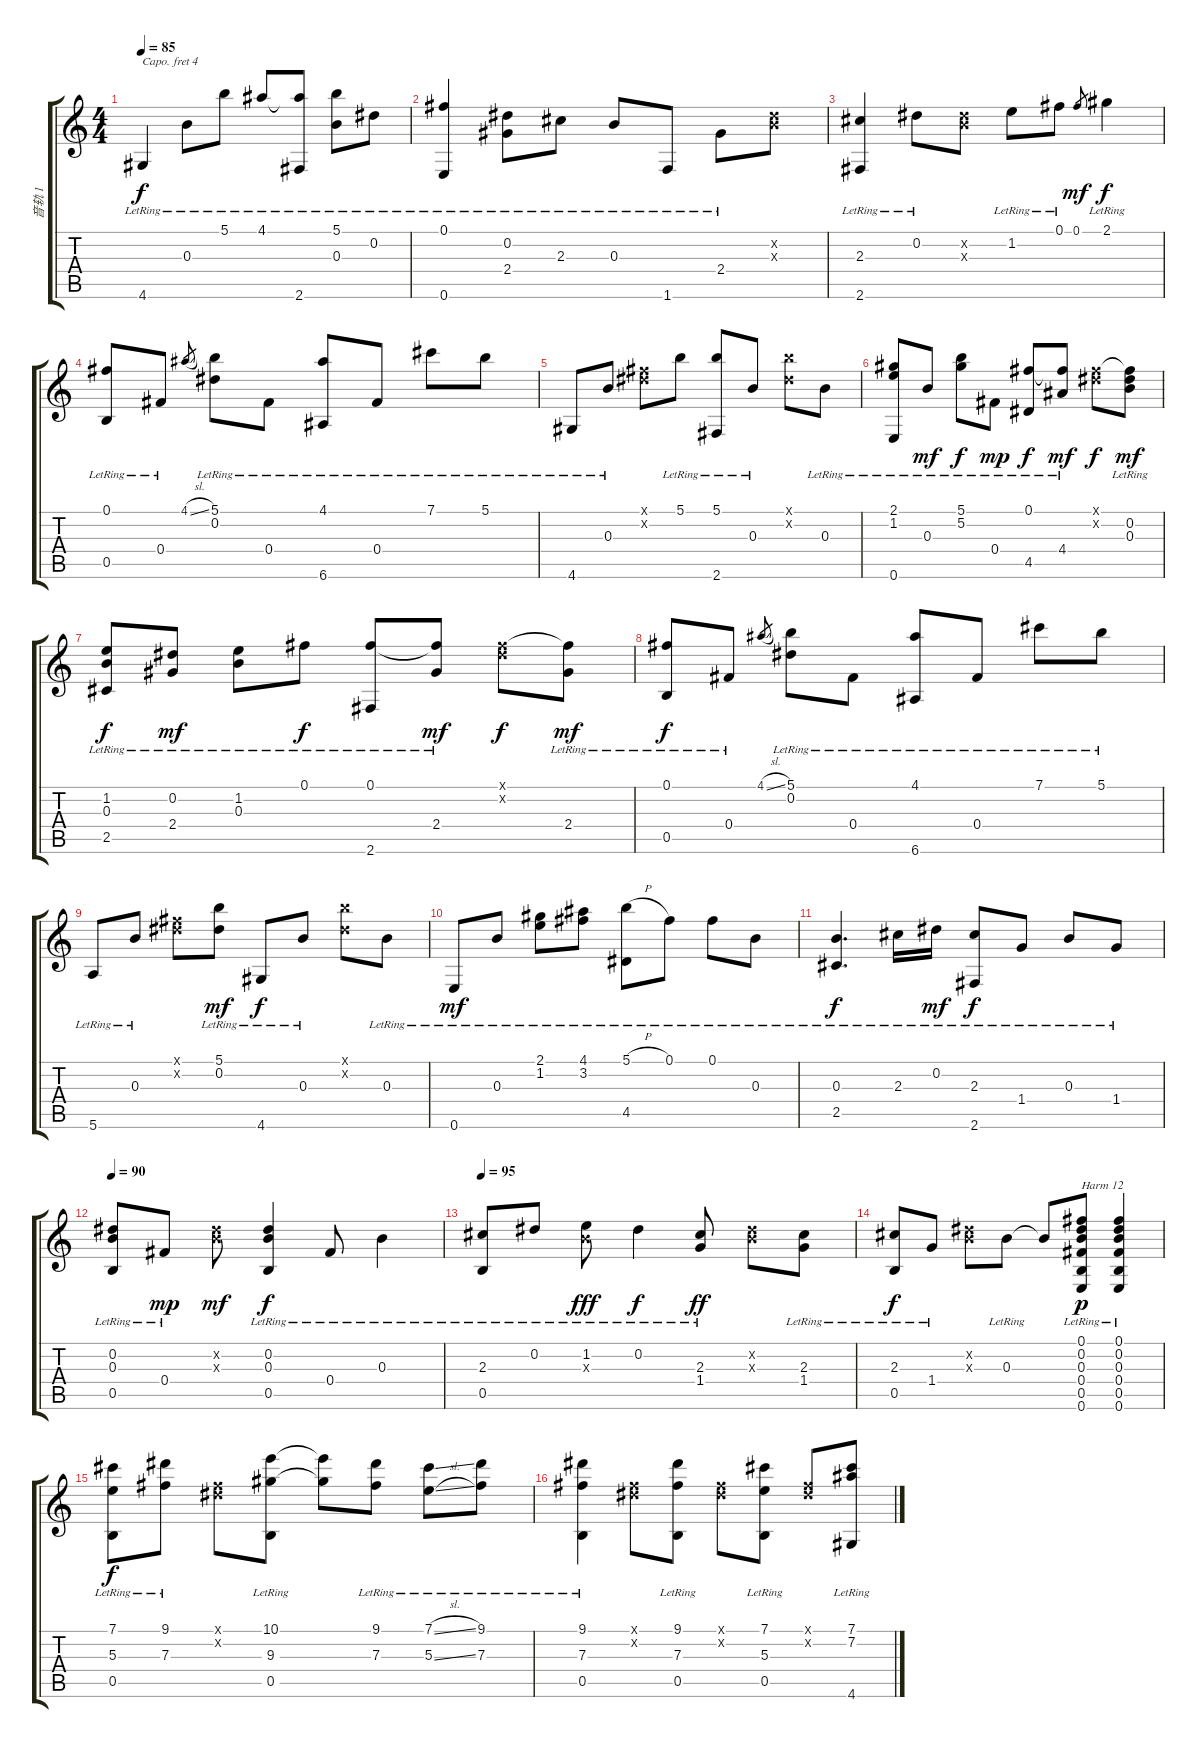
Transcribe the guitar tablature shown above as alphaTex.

\track ("音轨 1" "音轨 1") {instrument acousticguitarnylon}
\staff {score tabs}
\capo 4
\tuning (D4 B3 G3 D3 G2 C2) {hide}
\ts (4 4)
\tempo 85
\clef g2
\ks c
4.6{lr}.4{dy f} 0.3{lr}.8 5.1{lr}.8 4.1{lr}.8 (4.1{t} 2.6{lr}).8 (5.1{lr} 0.3{lr}).8 0.2{lr}.8 |
(0.1{lr} 0.6{lr}).4 (0.2{lr} 2.4{lr}).8 2.3{lr}.8 0.3{lr}.8 1.6{lr}.8 2.4{lr}.8 (0.2{x} 0.3{x}).8 |
(2.3{lr} 2.6{lr}).4 0.2{lr}.8 (0.2{x} 0.3{x}).8 1.2{lr}.8 0.1{lr}.8 0.1.8{gr dy mf} 2.1{lr}.4{dy f} |
(0.1{lr} 0.5{lr}).8 0.4{lr}.8 4.1{sl}.8{gr} (5.1{lr} 0.2{lr}).8 0.4{lr}.8 (4.1{lr} 6.6{lr}).8 0.4{lr}.8 7.1{lr}.8 5.1{lr}.8 |
4.6{lr}.8 0.3{lr}.8 (0.1{x} 0.2{x}).8 5.1{lr}.8 (5.1{lr} 2.6{lr}).8 0.3{lr}.8 (5.1{x} 0.2{x}).8 0.3{lr}.8 |
(2.1{lr} 1.2{lr} 0.6{lr}).8 0.3{lr}.8{dy mf} (5.1{lr} 5.2{lr}).8{dy f} 0.4{lr}.8{dy mp} (0.1{lr} 4.5{lr}).8{dy f} (0.1{t} 4.4{lr}).8{dy mf} (0.1{x} 0.2{x}).8{dy f} (0.1{t} 0.2{lr} 0.3{lr}).8{dy mf} |
(1.2{lr} 0.3{lr} 2.5{lr}).8{dy f} (0.2{lr} 2.4{lr}).8{dy mf} (1.2{lr} 0.3{lr}).8 0.1{lr}.8{dy f} (0.1{lr} 2.6{lr}).8 (0.1{t} 2.4{lr}).8{dy mf} (0.1{x} 0.2{x}).8{dy f} (0.1{t} 2.4{lr}).8{dy mf} |
(0.1{lr} 0.5{lr}).8{dy f} 0.4{lr}.8 4.1{sl}.8{gr} (5.1{lr} 0.2{lr}).8 0.4{lr}.8 (4.1{lr} 6.6{lr}).8 0.4{lr}.8 7.1{lr}.8 5.1{lr}.8 |
5.6{lr}.8 0.3{lr}.8 (0.1{x} 0.2{x}).8 (5.1{lr} 0.2).8{dy mf} 4.6{lr}.8{dy f} 0.3{lr}.8 (5.1{x} 0.2{x}).8 0.3{lr}.8 |
0.6{lr}.8{dy mf} 0.3{lr}.8 (2.1{lr} 1.2{lr}).8 (4.1{lr} 3.2{lr}).8 (5.1{h lr} 4.5{lr}).8 0.1{lr}.8 0.1{lr}.8 0.3{lr}.8 |
(0.3{lr} 2.5{lr}).4{d dy f} 2.3{lr}.16 0.2{lr}.16{dy mf} (2.3{lr} 2.6{lr}).8{dy f} 1.4{lr}.8 0.3{lr}.8 1.4{lr}.8 |
\tempo 90
(0.2{lr} 0.3 0.5{lr}).8 0.4{lr}.8{dy mp} (0.2{x} 0.3{x}).8{dy mf} (0.2{lr} 0.3 0.5{lr}).4{dy f} 0.4{lr}.8 0.3{lr}.4 |
\tempo 95
(2.3{lr} 0.5{lr}).8 0.2{lr}.8 (1.2{lr} 0.3{x}).8{dy fff} 0.2{lr}.4{dy f} (2.3{lr} 1.4{lr}).8{dy ff} (0.2{x} 0.3{x}).8 (2.3{lr} 1.4{lr}).8 |
(2.3{lr} 0.5{lr}).8{dy f} 1.4{lr}.8 (0.2{x} 0.3{x}).8 0.3{lr}.8 0.3{t}.8 (0.1{lr} 0.2{lr} 0.3{lr} 0.4{lr} 0.5{lr} 0.6{lr}).8{txt "Harm 12" dy p} (0.1{lr} 0.2{lr} 0.3{lr} 0.4{lr} 0.5{lr} 0.6{lr}).4 |
(7.1{lr} 5.3{lr} 0.5{lr}).8{dy f} (9.1{lr} 7.3{lr}).8 (0.1{x} 0.2{x}).8 (10.1{lr} 9.3{lr} 0.5{lr}).8 (10.1{t} 9.3{t}).8 (9.1{lr} 7.3{lr}).8 (7.1{sl lr} 5.3{sl lr}).8 (9.1{lr} 7.3{lr}).8 |
(9.1{lr} 7.3{lr} 0.5{lr}).4 (0.1{x} 0.2{x}).8 (9.1{lr} 7.3{lr} 0.5{lr}).8 (0.1{x} 0.2{x}).8 (7.1{lr} 5.3{lr} 0.5{lr}).8 (0.1{x} 0.2{x}).8 (7.1{lr} 7.2{lr} 4.6{lr}).8
